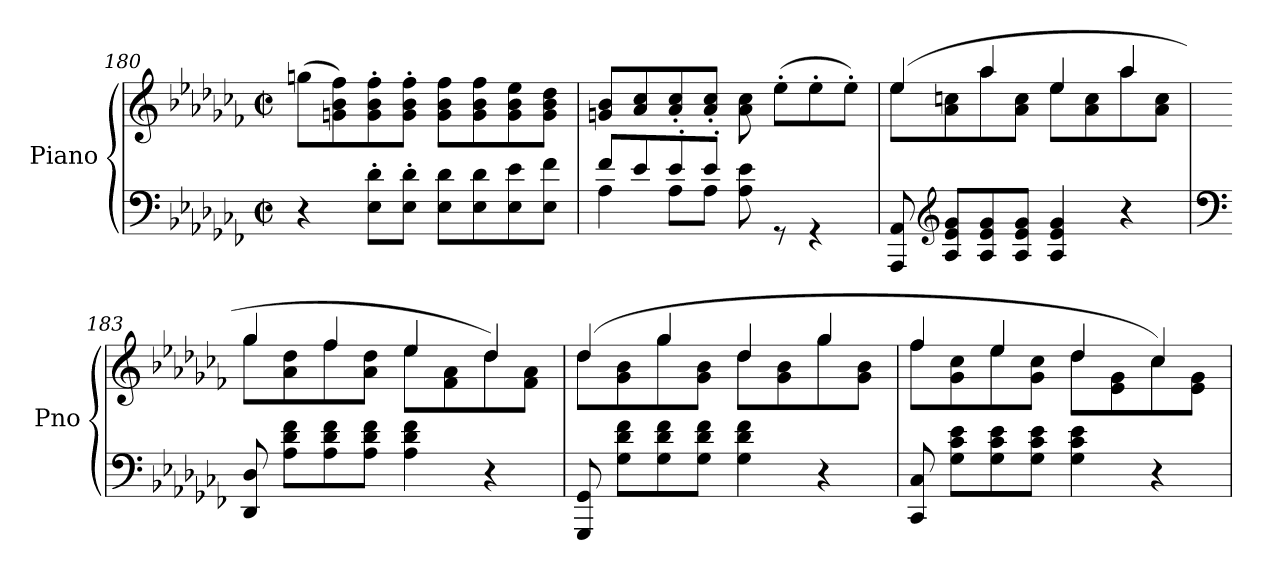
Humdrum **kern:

**kern	**kern
*part1	*part1
*staff2	*staff1
*I"Piano	*
*I'Pno	*
*clefF4	*clefG2
*k[b-e-a-d-g-c-f-]	*k[b-e-a-d-g-c-f-]
*M2/2	*M2/2
*met(c|)	*met(c|)
=180	=180
4r	(8ggn\L
.	8gn\ 8b-\ 8ff-\)
8E-\' 8d-\'L	8g\' 8b-\' 8ff-\'
8E-\' 8d-\'J	8g\' 8b-\' 8ff-\'J
8E-\ 8d-\L	8g\ 8b-\ 8ff-\L
8E-\ 8d-\	8g\ 8b-\ 8ff-\
8E-\ 8e-\	8g\ 8b-\ 8ee-\
8E-\ 8f-\J	8g\ 8b-\ 8dd-\J
=181	=181
*^	*
8f-/L	4A-\	8gn/ 8b-/L
8e-/	.	8a-/ 8cc-/
8e-'/	8A-\L	8a-/' 8cc-/'
8e-'/J	8A-\J	8a-/' 8cc-/'J
8A-\ 8e-\	2ryy	8a-\ 8cc-\
8rGG	.	(8ee-'\L
4rGG	.	8ee-'\
.	.	8ee-'\J)
*v	*v	*
!!LO:LB:g=z
=182	=182
*	*^
8AAA-/ 8AA-/	(4ee-/	8ee-\L
*clefG2	*	*
8A-/ 8e-/ 8g-/L	.	8a-\ 8ccn\
8A-/ 8e-/ 8g-/	4aa-/	8aa-\
8A-/ 8e-/ 8g-/J	.	8a-\ 8cc\J
4A-/ 4e-/ 4g-/	4ee-/	8ee-\L
.	.	8a-\ 8cc\
4r	4aa-/	8aa-\
.	.	8a-\ 8cc\J
=183	=183	=183
*clefF4	*	*
8DD-/ 8D-/	4gg-/	8gg-\L
8A-\ 8d-\ 8f-\L	.	8a-\ 8dd-\
8A-\ 8d-\ 8f-\	4ff-/	8ff-\
8A-\ 8d-\ 8f-\J	.	8a-\ 8dd-\J
4A-\ 4d-\ 4f-\	4ee-/	8ee-\L
.	.	8f-\ 8a-\
4r	4dd-/)	8dd-\
.	.	8f-\ 8a-\J
=184	=184	=184
8GGG-/ 8GG-/	(4dd-/	8dd-\L
8G-\ 8d-\ 8f-\L	.	8g-\ 8b-\
8G-\ 8d-\ 8f-\	4gg-/	8gg-\
8G-\ 8d-\ 8f-\J	.	8g-\ 8b-\J
4G-\ 4d-\ 4f-\	4dd-/	8dd-\L
.	.	8g-\ 8b-\
4r	4gg-/	8gg-\
.	.	8g-\ 8b-\J
=185	=185	=185
8CC-/ 8C-/	4ff-/	8ff-\L
8G-\ 8c-\ 8e-\L	.	8g-\ 8cc-\
8G-\ 8c-\ 8e-\	4ee-/	8ee-\
8G-\ 8c-\ 8e-\J	.	8g-\ 8cc-\J
4G-\ 4c-\ 4e-\	4dd-/	8dd-\L
.	.	8e-\ 8g-\
4r	4cc-/)	8cc-\
.	.	8e-\ 8g-\J
*	*v	*v
=	=
*-	*-
